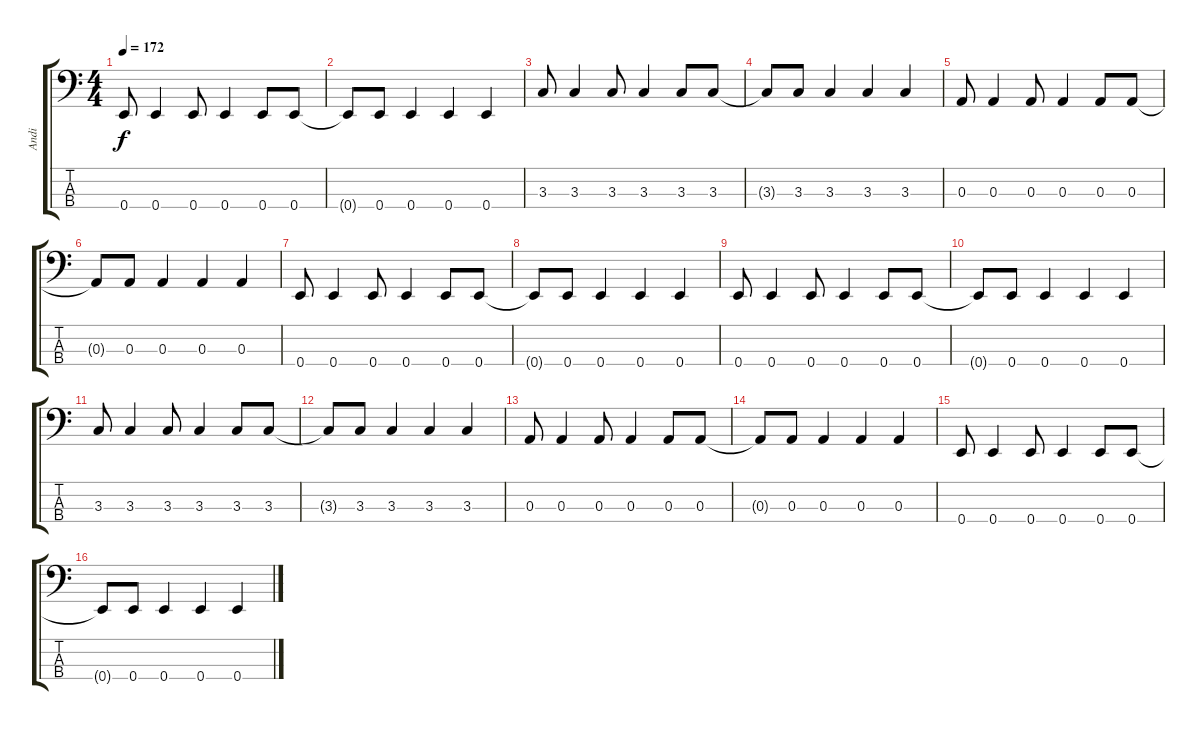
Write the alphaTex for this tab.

\track ("Andi" "Andi") {instrument electricbassfinger}
\staff {score tabs}
\tuning (G2 D2 A1 E1) {hide}
\ts (4 4)
\tempo 172
\clef f4
\ks c
0.4.8{dy f} 0.4.4 0.4.8 0.4.4 0.4.8 0.4.8 |
0.4{t}.8 0.4.8 0.4.4 0.4.4 0.4.4 |
3.3.8 3.3.4 3.3.8 3.3.4 3.3.8 3.3.8 |
3.3{t}.8 3.3.8 3.3.4 3.3.4 3.3.4 |
0.3.8 0.3.4 0.3.8 0.3.4 0.3.8 0.3.8 |
0.3{t}.8 0.3.8 0.3.4 0.3.4 0.3.4 |
0.4.8 0.4.4 0.4.8 0.4.4 0.4.8 0.4.8 |
0.4{t}.8 0.4.8 0.4.4 0.4.4 0.4.4 |
0.4.8 0.4.4 0.4.8 0.4.4 0.4.8 0.4.8 |
0.4{t}.8 0.4.8 0.4.4 0.4.4 0.4.4 |
3.3.8 3.3.4 3.3.8 3.3.4 3.3.8 3.3.8 |
3.3{t}.8 3.3.8 3.3.4 3.3.4 3.3.4 |
0.3.8 0.3.4 0.3.8 0.3.4 0.3.8 0.3.8 |
0.3{t}.8 0.3.8 0.3.4 0.3.4 0.3.4 |
0.4.8 0.4.4 0.4.8 0.4.4 0.4.8 0.4.8 |
0.4{t}.8 0.4.8 0.4.4 0.4.4 0.4.4
